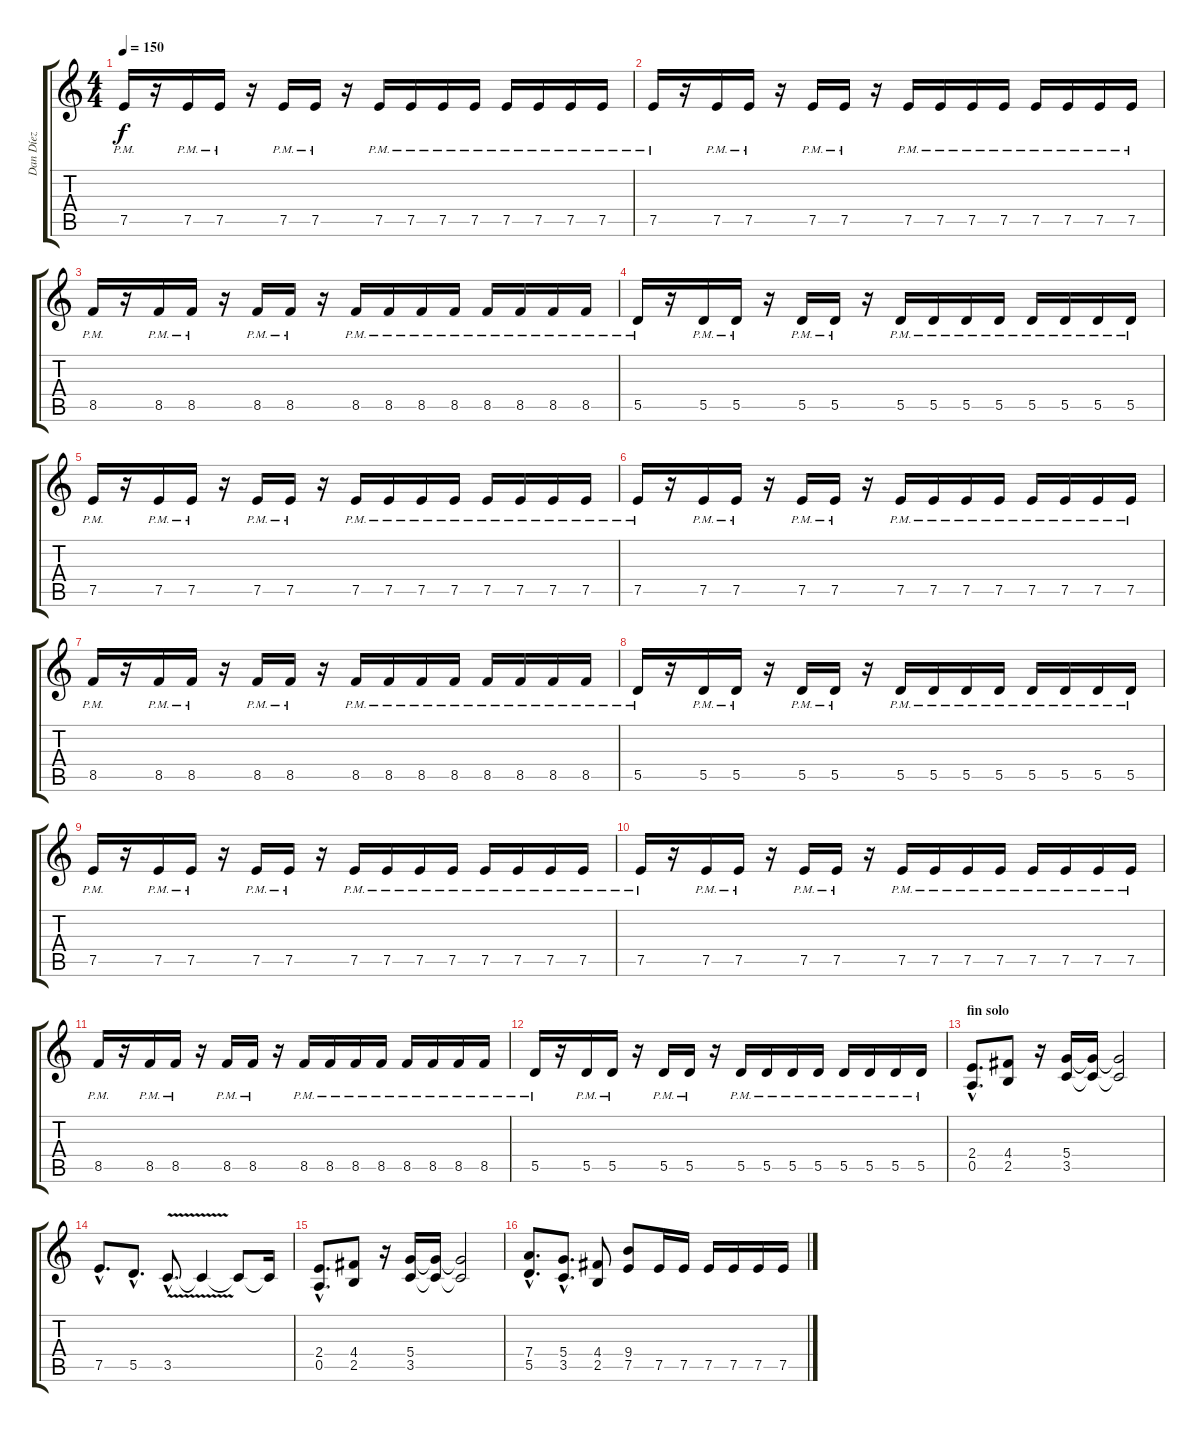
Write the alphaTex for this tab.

\track ("Dan Díez" "Dan Díez") {instrument distortionguitar}
\staff {score tabs}
\tuning (E4 B3 G3 D3 A2 E2) {hide}
\ts (4 4)
\tempo 150
\clef g2
\ks c
7.5{pm}.16{dy f} r.16 7.5{pm}.16 7.5{pm}.16 r.16 7.5{pm}.16 7.5{pm}.16 r.16 7.5{pm}.16 7.5{pm}.16 7.5{pm}.16 7.5{pm}.16 7.5{pm}.16 7.5{pm}.16 7.5{pm}.16 7.5{pm}.16 |
7.5{pm}.16 r.16 7.5{pm}.16 7.5{pm}.16 r.16 7.5{pm}.16 7.5{pm}.16 r.16 7.5{pm}.16 7.5{pm}.16 7.5{pm}.16 7.5{pm}.16 7.5{pm}.16 7.5{pm}.16 7.5{pm}.16 7.5{pm}.16 |
8.5{pm}.16 r.16 8.5{pm}.16 8.5{pm}.16 r.16 8.5{pm}.16 8.5{pm}.16 r.16 8.5{pm}.16 8.5{pm}.16 8.5{pm}.16 8.5{pm}.16 8.5{pm}.16 8.5{pm}.16 8.5{pm}.16 8.5{pm}.16 |
5.5{pm}.16 r.16 5.5{pm}.16 5.5{pm}.16 r.16 5.5{pm}.16 5.5{pm}.16 r.16 5.5{pm}.16 5.5{pm}.16 5.5{pm}.16 5.5{pm}.16 5.5{pm}.16 5.5{pm}.16 5.5{pm}.16 5.5{pm}.16 |
7.5{pm}.16 r.16 7.5{pm}.16 7.5{pm}.16 r.16 7.5{pm}.16 7.5{pm}.16 r.16 7.5{pm}.16 7.5{pm}.16 7.5{pm}.16 7.5{pm}.16 7.5{pm}.16 7.5{pm}.16 7.5{pm}.16 7.5{pm}.16 |
7.5{pm}.16 r.16 7.5{pm}.16 7.5{pm}.16 r.16 7.5{pm}.16 7.5{pm}.16 r.16 7.5{pm}.16 7.5{pm}.16 7.5{pm}.16 7.5{pm}.16 7.5{pm}.16 7.5{pm}.16 7.5{pm}.16 7.5{pm}.16 |
8.5{pm}.16 r.16 8.5{pm}.16 8.5{pm}.16 r.16 8.5{pm}.16 8.5{pm}.16 r.16 8.5{pm}.16 8.5{pm}.16 8.5{pm}.16 8.5{pm}.16 8.5{pm}.16 8.5{pm}.16 8.5{pm}.16 8.5{pm}.16 |
5.5{pm}.16 r.16 5.5{pm}.16 5.5{pm}.16 r.16 5.5{pm}.16 5.5{pm}.16 r.16 5.5{pm}.16 5.5{pm}.16 5.5{pm}.16 5.5{pm}.16 5.5{pm}.16 5.5{pm}.16 5.5{pm}.16 5.5{pm}.16 |
7.5{pm}.16 r.16 7.5{pm}.16 7.5{pm}.16 r.16 7.5{pm}.16 7.5{pm}.16 r.16 7.5{pm}.16 7.5{pm}.16 7.5{pm}.16 7.5{pm}.16 7.5{pm}.16 7.5{pm}.16 7.5{pm}.16 7.5{pm}.16 |
7.5{pm}.16 r.16 7.5{pm}.16 7.5{pm}.16 r.16 7.5{pm}.16 7.5{pm}.16 r.16 7.5{pm}.16 7.5{pm}.16 7.5{pm}.16 7.5{pm}.16 7.5{pm}.16 7.5{pm}.16 7.5{pm}.16 7.5{pm}.16 |
8.5{pm}.16 r.16 8.5{pm}.16 8.5{pm}.16 r.16 8.5{pm}.16 8.5{pm}.16 r.16 8.5{pm}.16 8.5{pm}.16 8.5{pm}.16 8.5{pm}.16 8.5{pm}.16 8.5{pm}.16 8.5{pm}.16 8.5{pm}.16 |
5.5{pm}.16 r.16 5.5{pm}.16 5.5{pm}.16 r.16 5.5{pm}.16 5.5{pm}.16 r.16 5.5{pm}.16 5.5{pm}.16 5.5{pm}.16 5.5{pm}.16 5.5{pm}.16 5.5{pm}.16 5.5{pm}.16 5.5{pm}.16 |
\section ("" "fin solo")
(2.4{hac} 0.5{hac}).8{d} (4.4 2.5).8 r.16 (5.4 3.5).16 (5.4{t} 3.5{t}).16 (5.4{t} 3.5{t}).2 |
7.5{hac}.8{d} 5.5{hac}.8{d} 3.5{v hac}.8{d} 3.5{t}.4 3.5{t}.8 3.5{t}.16 |
(2.4{hac} 0.5{hac}).8{d} (4.4 2.5).8 r.16 (5.4 3.5).16 (5.4{t} 3.5{t}).16 (5.4{t} 3.5{t}).2 |
(7.4{hac} 5.5{hac}).8{d} (5.4{hac} 3.5{hac}).8{d} (4.4 2.5).8 (9.4 7.5).8 7.5.16 7.5.16 7.5.16 7.5.16 7.5.16 7.5.16
